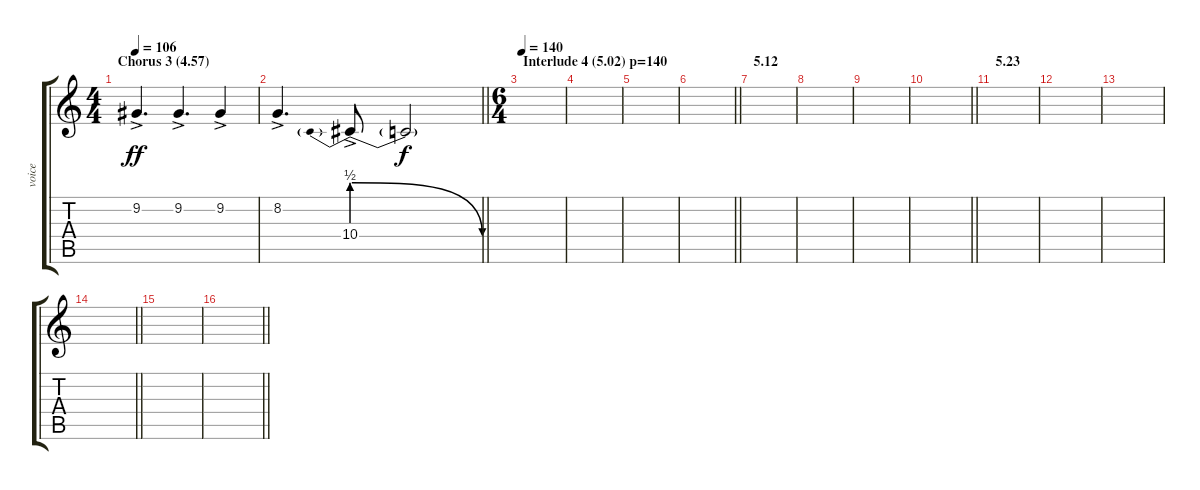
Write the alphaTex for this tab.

\track ("voice" "voice") {instrument clarinet}
\staff {score tabs}
\tuning (E4 B3 G3 D3 A2 E2) {hide}
\ts (4 4)
\section ("" "Chorus 3 (4.57)")
\tempo 106
\clef g2
\ks c
9.2{ac}.4{d dy ff} 9.2{ac}.4{d} 9.2{ac}.4 |
\barLineRight lightlight
8.2{ac}.4{d} 10.4{be (prebendrelease 0 2 60 0) ac}.8 10.4{t}.2{dy f} |
\ts (6 4)
\section ("" "Interlude 4 (5.02) p=140")
\tempo 140
|
|
|
\barLineRight lightlight
|
\section ("" "5.12")
|
|
|
\barLineRight lightlight
|
\section ("" "5.23")
|
|
|
\barLineRight lightlight
|
|
\barLineRight lightlight
